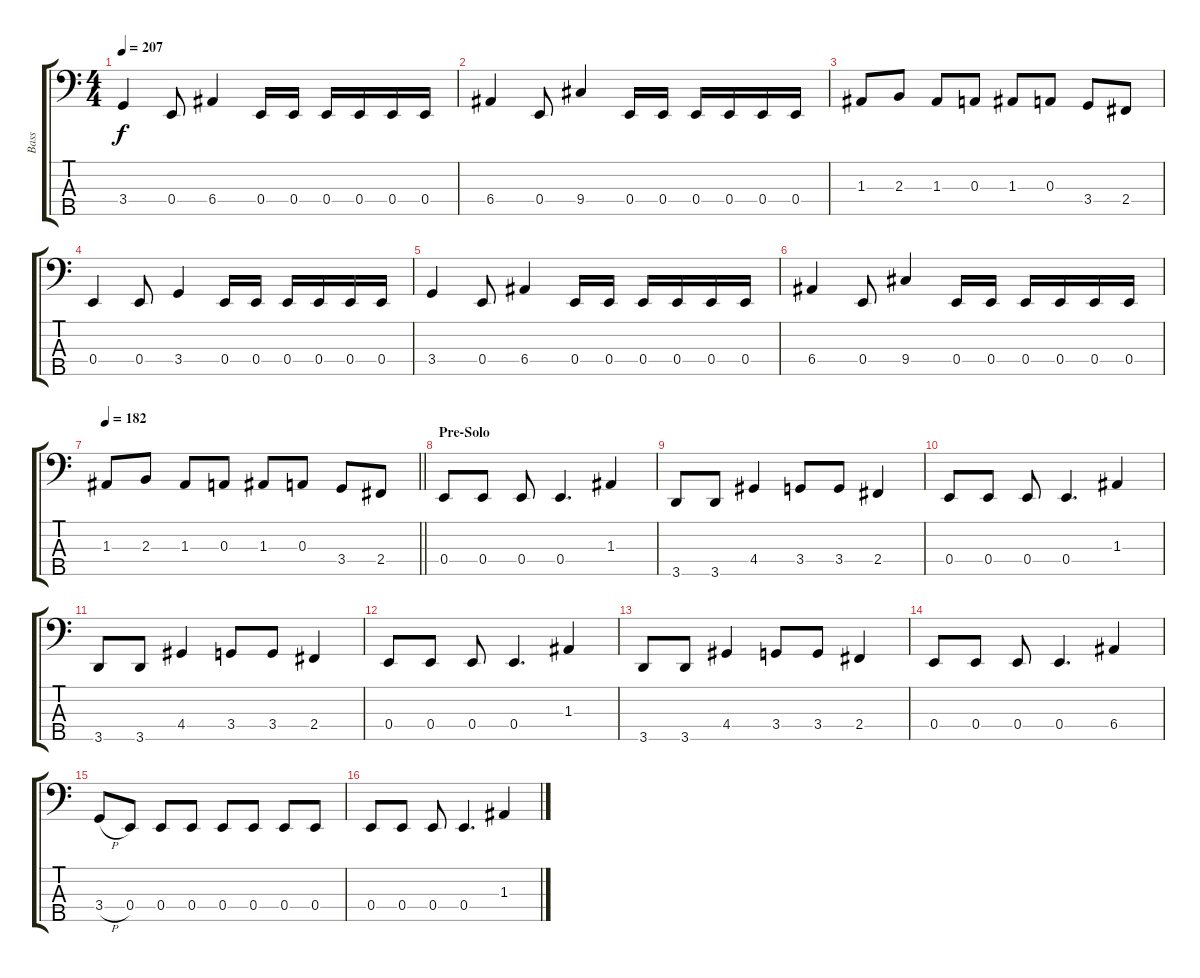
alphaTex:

\track ("Bass" "Bass") {instrument electricbassfinger}
\staff {score tabs}
\tuning (G2 D2 A1 E1 B0) {hide}
\ts (4 4)
\tempo 207
\clef f4
\ks c
3.4.4{dy f} 0.4.8 6.4.4 0.4.16 0.4.16 0.4.16 0.4.16 0.4.16 0.4.16 |
6.4.4 0.4.8 9.4.4 0.4.16 0.4.16 0.4.16 0.4.16 0.4.16 0.4.16 |
1.3.8 2.3.8 1.3.8 0.3.8 1.3.8 0.3.8 3.4.8 2.4.8 |
0.4.4 0.4.8 3.4.4 0.4.16 0.4.16 0.4.16 0.4.16 0.4.16 0.4.16 |
3.4.4 0.4.8 6.4.4 0.4.16 0.4.16 0.4.16 0.4.16 0.4.16 0.4.16 |
6.4.4 0.4.8 9.4.4 0.4.16 0.4.16 0.4.16 0.4.16 0.4.16 0.4.16 |
\tempo 182
\barLineRight lightlight
1.3.8 2.3.8 1.3.8 0.3.8 1.3.8 0.3.8 3.4.8 2.4.8 |
\section ("" "Pre-Solo")
0.4.8 0.4.8 0.4.8 0.4.4{d} 1.3.4 |
3.5.8 3.5.8 4.4.4 3.4.8 3.4.8 2.4.4 |
0.4.8 0.4.8 0.4.8 0.4.4{d} 1.3.4 |
3.5.8 3.5.8 4.4.4 3.4.8 3.4.8 2.4.4 |
0.4.8 0.4.8 0.4.8 0.4.4{d} 1.3.4 |
3.5.8 3.5.8 4.4.4 3.4.8 3.4.8 2.4.4 |
0.4.8 0.4.8 0.4.8 0.4.4{d} 6.4.4 |
3.4{h}.8 0.4.8 0.4.8 0.4.8 0.4.8 0.4.8 0.4.8 0.4.8 |
0.4.8 0.4.8 0.4.8 0.4.4{d} 1.3.4
